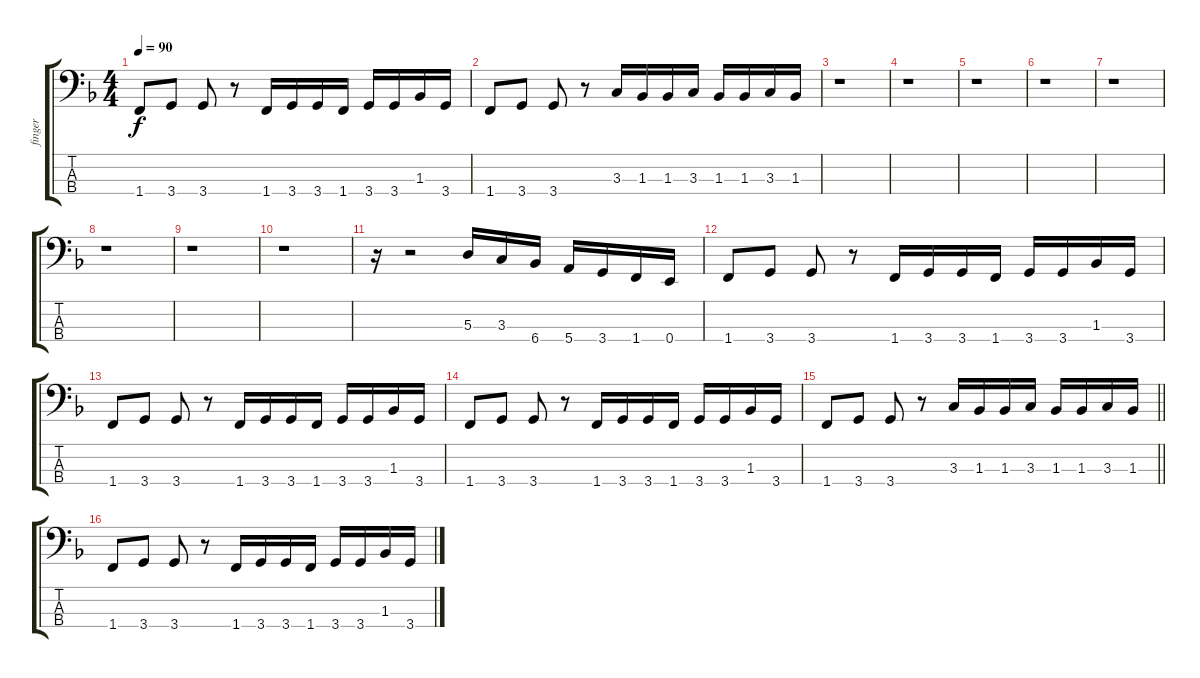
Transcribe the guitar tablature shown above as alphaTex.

\track ("finger" "finger") {instrument electricbassfinger}
\staff {score tabs}
\tuning (G2 D2 A1 E1) {hide}
\ts (4 4)
\tempo 90
\clef f4
\ks f
1.4.8{dy f} 3.4.8 3.4.8 r.8 1.4.16 3.4.16 3.4.16 1.4.16 3.4.16 3.4.16 1.3.16 3.4.16 |
1.4.8 3.4.8 3.4.8 r.8 3.3.16 1.3.16 1.3.16 3.3.16 1.3.16 1.3.16 3.3.16 1.3.16 |
r.1 |
r.1 |
r.1 |
r.1 |
r.1 |
r.1 |
r.1 |
r.1 |
r.16 r.2 5.3.16 3.3.16 6.4.16 5.4.16 3.4.16 1.4.16 0.4.16 |
1.4.8 3.4.8 3.4.8 r.8 1.4.16 3.4.16 3.4.16 1.4.16 3.4.16 3.4.16 1.3.16 3.4.16 |
1.4.8 3.4.8 3.4.8 r.8 1.4.16 3.4.16 3.4.16 1.4.16 3.4.16 3.4.16 1.3.16 3.4.16 |
1.4.8 3.4.8 3.4.8 r.8 1.4.16 3.4.16 3.4.16 1.4.16 3.4.16 3.4.16 1.3.16 3.4.16 |
\barLineRight lightlight
1.4.8 3.4.8 3.4.8 r.8 3.3.16 1.3.16 1.3.16 3.3.16 1.3.16 1.3.16 3.3.16 1.3.16 |
1.4.8 3.4.8 3.4.8 r.8 1.4.16 3.4.16 3.4.16 1.4.16 3.4.16 3.4.16 1.3.16 3.4.16
